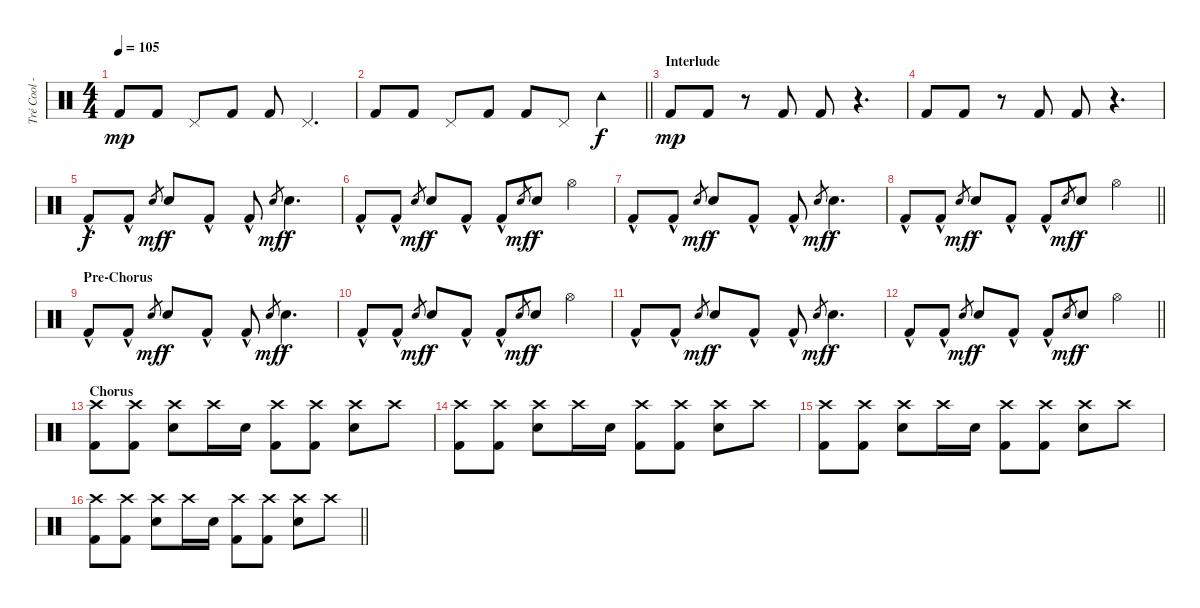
\track ("Tré Cool - Drums" "Tré Cool -") {instrument percussion}
\staff {score}
\articulation defaults
\ts (4 4)
\tempo 105
\clef neutral
\ks c "Kick (hit) 2".8{dy mp} "Kick (hit) 2".8 "Pedal Hi-Hat (hit)".8 "Kick (hit) 2".8 "Kick (hit) 2".8 "Pedal Hi-Hat (hit)".4{d}
|
\barLineRight lightlight "Kick (hit) 2".8 "Kick (hit) 2".8 "Pedal Hi-Hat (hit)".8 "Kick (hit) 2".8 "Kick (hit) 2".8 "Pedal Hi-Hat (hit)".8 "Tambourine (hit)".4{dy f}
|
\section ("" "Interlude")
"Kick (hit) 2".8{dy mp} "Kick (hit) 2".8 r.8 "Kick (hit) 2".8 "Kick (hit) 2".8 r.4{d} |
"Kick (hit) 2".8 "Kick (hit) 2".8 r.8 "Kick (hit) 2".8 "Kick (hit) 2".8 r.4{d} |
"Kick (hit) 2"{hac}.8{dy f} "Kick (hit) 2"{hac}.8 "Snare (hit)".8{gr dy mf} "Snare (hit) 2".8{dy f} "Kick (hit) 2"{hac}.8 "Kick (hit) 2"{hac}.8 "Snare (hit)".8{gr dy mf} "Snare (hit) 2".4{d dy f} |
"Kick (hit) 2"{hac}.8 "Kick (hit) 2"{hac}.8 "Snare (hit)".8{gr dy mf} "Snare (hit) 2".8{dy f} "Kick (hit) 2"{hac}.8 "Kick (hit) 2"{hac}.8 "Snare (hit)".8{gr dy mf} "Snare (hit) 2".8{dy f} "Hi-Hat (open)".4 |
"Kick (hit) 2"{hac}.8 "Kick (hit) 2"{hac}.8 "Snare (hit)".8{gr dy mf} "Snare (hit) 2".8{dy f} "Kick (hit) 2"{hac}.8 "Kick (hit) 2"{hac}.8 "Snare (hit)".8{gr dy mf} "Snare (hit) 2".4{d dy f} |
\barLineRight lightlight "Kick (hit) 2"{hac}.8 "Kick (hit) 2"{hac}.8 "Snare (hit)".8{gr dy mf} "Snare (hit) 2".8{dy f} "Kick (hit) 2"{hac}.8 "Kick (hit) 2"{hac}.8 "Snare (hit)".8{gr dy mf} "Snare (hit) 2".8{dy f} "Hi-Hat (open)".4
|
\section ("" "Pre-Chorus")
"Kick (hit) 2"{hac}.8 "Kick (hit) 2"{hac}.8 "Snare (hit)".8{gr dy mf} "Snare (hit) 2".8{dy f} "Kick (hit) 2"{hac}.8 "Kick (hit) 2"{hac}.8 "Snare (hit)".8{gr dy mf} "Snare (hit) 2".4{d dy f} |
"Kick (hit) 2"{hac}.8 "Kick (hit) 2"{hac}.8 "Snare (hit)".8{gr dy mf} "Snare (hit) 2".8{dy f} "Kick (hit) 2"{hac}.8 "Kick (hit) 2"{hac}.8 "Snare (hit)".8{gr dy mf} "Snare (hit) 2".8{dy f} "Hi-Hat (open)".4 |
"Kick (hit) 2"{hac}.8 "Kick (hit) 2"{hac}.8 "Snare (hit)".8{gr dy mf} "Snare (hit) 2".8{dy f} "Kick (hit) 2"{hac}.8 "Kick (hit) 2"{hac}.8 "Snare (hit)".8{gr dy mf} "Snare (hit) 2".4{d dy f} |
\barLineRight lightlight "Kick (hit) 2"{hac}.8 "Kick (hit) 2"{hac}.8 "Snare (hit)".8{gr dy mf} "Snare (hit) 2".8{dy f} "Kick (hit) 2"{hac}.8 "Kick (hit) 2"{hac}.8 "Snare (hit)".8{gr dy mf} "Snare (hit) 2".8{dy f} "Hi-Hat (open)".4
|
\section ("" "Chorus")
("Crash high (hit)" "Kick (hit) 2").8 ("Crash high (hit)" "Kick (hit) 2").8 ("Crash high (hit)" "Snare (hit) 2").8 "Crash high (hit)".16 "Snare (hit) 2".16 ("Crash high (hit)" "Kick (hit) 2").8 ("Crash high (hit)" "Kick (hit) 2").8 ("Crash high (hit)" "Snare (hit) 2").8 "Crash high (hit)".8 |
("Crash high (hit)" "Kick (hit) 2").8 ("Crash high (hit)" "Kick (hit) 2").8 ("Crash high (hit)" "Snare (hit) 2").8 "Crash high (hit)".16 "Snare (hit) 2".16 ("Crash high (hit)" "Kick (hit) 2").8 ("Crash high (hit)" "Kick (hit) 2").8 ("Crash high (hit)" "Snare (hit) 2").8 "Crash high (hit)".8 |
("Crash high (hit)" "Kick (hit) 2").8 ("Crash high (hit)" "Kick (hit) 2").8 ("Crash high (hit)" "Snare (hit) 2").8 "Crash high (hit)".16 "Snare (hit) 2".16 ("Crash high (hit)" "Kick (hit) 2").8 ("Crash high (hit)" "Kick (hit) 2").8 ("Crash high (hit)" "Snare (hit) 2").8 "Crash high (hit)".8 |
\barLineRight lightlight
("Crash high (hit)" "Kick (hit) 2").8 ("Crash high (hit)" "Kick (hit) 2").8 ("Crash high (hit)" "Snare (hit) 2").8 "Crash high (hit)".16 "Snare (hit) 2".16 ("Crash high (hit)" "Kick (hit) 2").8 ("Crash high (hit)" "Kick (hit) 2").8 ("Crash high (hit)" "Snare (hit) 2").8 "Crash high (hit)".8
